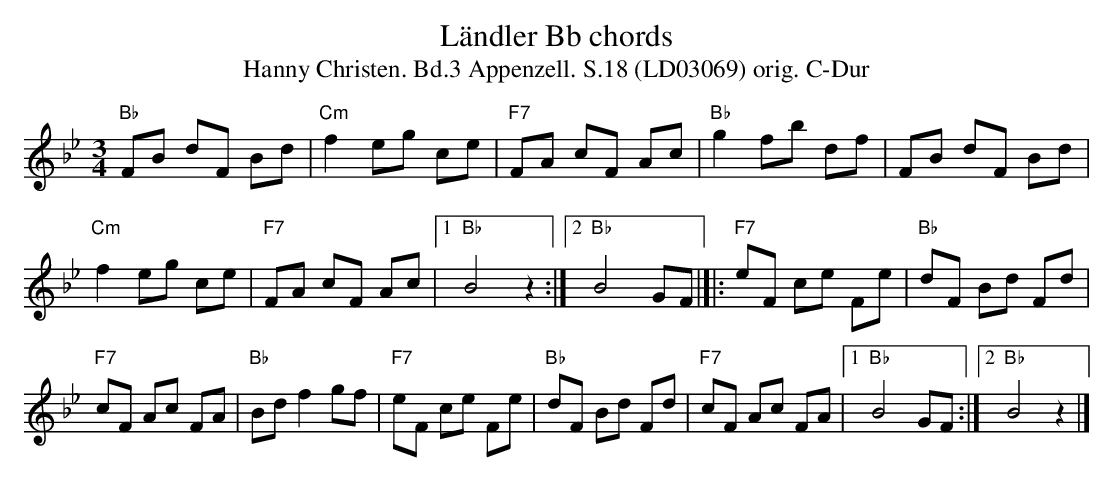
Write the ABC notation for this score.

X:1
T:Ländler Bb chords
T:Hanny Christen. Bd.3 Appenzell. S.18 (LD03069) orig. C-Dur
M:3/4
L:1/8
K:Bbmaj%%MIDI gchordon
"Bb"FB dF Bd | "Cm"f2 eg ce | "F7"FA cF Ac | "Bb"g2 fb df | FB dF Bd |
"Cm"f2 eg ce | "F7"FA cF Ac |1 "Bb"B4 z2 :|2 "Bb"B4 GF |]|: "F7"eF ce Fe | "Bb"dF Bd Fd |
"F7"cF Ac FA | "Bb"Bd f2 gf | "F7"eF ce Fe | "Bb"dF Bd Fd | "F7"cF Ac FA |1 "Bb"B4 GF :|2 "Bb"B4 z2 |]
